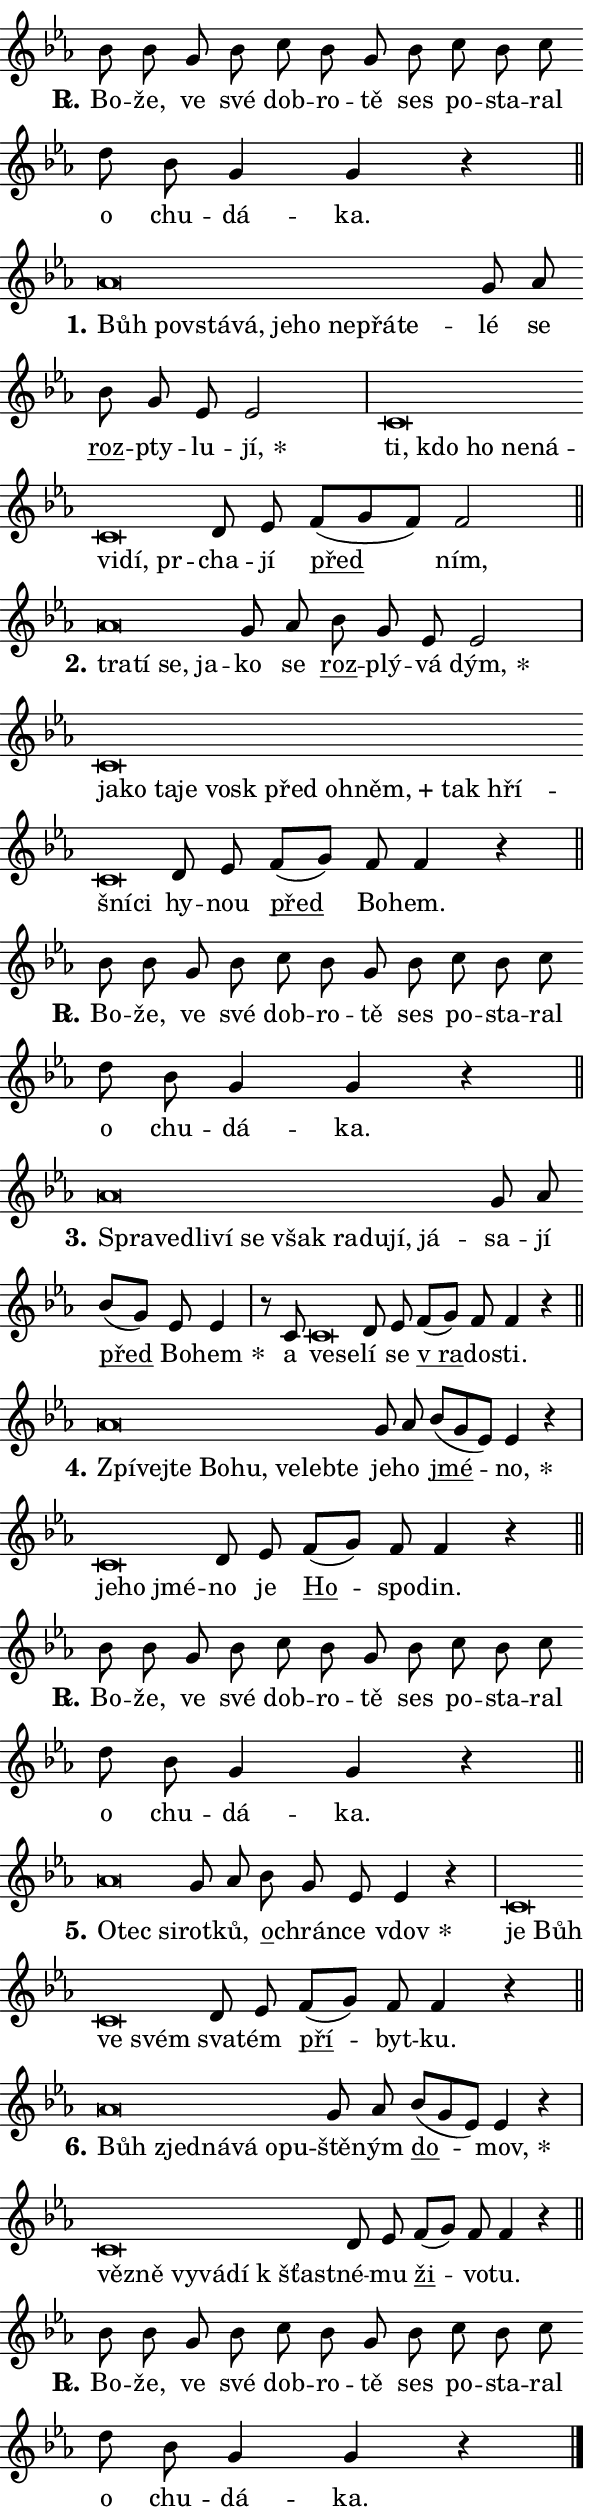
\version "2.24.0"
\header { tagline = "" }
\paper {
  indent = 0\cm
  top-margin = 0\cm
  right-margin = 0.13\cm % to fit lyric hyphens
  bottom-margin = 0\cm
  left-margin = 0\cm
  paper-width = 10\cm
  page-breaking = #ly:one-page-breaking
  system-system-spacing.basic-distance = #11
  score-system-spacing.basic-distance = #11
  ragged-last = ##f
}


%% Author: Thomas Morley
%% https://lists.gnu.org/archive/html/lilypond-user/2020-05/msg00002.html
#(define (line-position grob)
"Returns position of @var[grob} in current system:
   @code{'start}, if at first time-step
   @code{'end}, if at last time-step
   @code{'middle} otherwise
"
  (let* ((col (ly:item-get-column grob))
         (ln (ly:grob-object col 'left-neighbor))
         (rn (ly:grob-object col 'right-neighbor))
         (col-to-check-left (if (ly:grob? ln) ln col))
         (col-to-check-right (if (ly:grob? rn) rn col))
         (break-dir-left
           (and
             (ly:grob-property col-to-check-left 'non-musical #f)
             (ly:item-break-dir col-to-check-left)))
         (break-dir-right
           (and
             (ly:grob-property col-to-check-right 'non-musical #f)
             (ly:item-break-dir col-to-check-right))))
        (cond ((eqv? 1 break-dir-left) 'start)
              ((eqv? -1 break-dir-right) 'end)
              (else 'middle))))

#(define (tranparent-at-line-position vctor)
  (lambda (grob)
  "Relying on @code{line-position} select the relevant enry from @var{vctor}.
Used to determine transparency,"
    (case (line-position grob)
      ((end) (not (vector-ref vctor 0)))
      ((middle) (not (vector-ref vctor 1)))
      ((start) (not (vector-ref vctor 2))))))

noteHeadBreakVisibility =
#(define-music-function (break-visibility)(vector?)
"Makes @code{NoteHead}s transparent relying on @var{break-visibility}"
#{
  \override NoteHead.transparent =
    #(tranparent-at-line-position break-visibility)
#})

#(define delete-ledgers-for-transparent-note-heads
  (lambda (grob)
    "Reads whether a @code{NoteHead} is transparent.
If so this @code{NoteHead} is removed from @code{'note-heads} from
@var{grob}, which is supposed to be @code{LedgerLineSpanner}.
As a result ledgers are not printed for this @code{NoteHead}"
    (let* ((nhds-array (ly:grob-object grob 'note-heads))
           (nhds-list
             (if (ly:grob-array? nhds-array)
                 (ly:grob-array->list nhds-array)
                 '()))
           ;; Relies on the transparent-property being done before
           ;; Staff.LedgerLineSpanner.after-line-breaking is executed.
           ;; This is fragile ...
           (to-keep
             (remove
               (lambda (nhd)
                 (ly:grob-property nhd 'transparent #f))
               nhds-list)))
      ;; TODO find a better method to iterate over grob-arrays, similiar
      ;; to filter/remove etc for lists
      ;; For now rebuilt from scratch
      (set! (ly:grob-object grob 'note-heads)  '())
      (for-each
        (lambda (nhd)
          (ly:pointer-group-interface::add-grob grob 'note-heads nhd))
        to-keep))))

squashNotes = {
  \override NoteHead.X-extent = #'(-0.2 . 0.2)
  \override NoteHead.Y-extent = #'(-0.75 . 0)
  \override NoteHead.stencil =
    #(lambda (grob)
       (let ((pos (ly:grob-property grob 'staff-position)))
         (begin
           (if (< pos -7) (display "ERROR: Lower brevis then expected\n") (display ""))
           (if (<= pos -6) ly:text-interface::print ly:note-head::print))))
}
unSquashNotes = {
  \revert NoteHead.X-extent
  \revert NoteHead.Y-extent
  \revert NoteHead.stencil
}

hideNotes = \noteHeadBreakVisibility #begin-of-line-visible
unHideNotes = \noteHeadBreakVisibility #all-visible

% work-around for resetting accidentals
% https://lilypond.org/doc/v2.23/Documentation/notation/displaying-rhythms#unmetered-music
cadenzaMeasure = {
  \cadenzaOff
  \partial 1024 s1024
  \cadenzaOn
}

#(define-markup-command (accent layout props text) (markup?)
  "Underline accented syllable"
  (interpret-markup layout props
    #{\markup \override #'(offset . 4.3) \underline { #text }#}))

responsum = \markup \concat {
  "R" \hspace #-1.05 \path #0.1 #'((moveto 0 0.07) (lineto 0.9 0.8)) \hspace #0.05 "."
}

spaceSize = #0.6828661417322834 % exact space size for TeX Gyre Schola

\layout {
  \context {
    \Staff
    \remove "Time_signature_engraver"
    \override LedgerLineSpanner.after-line-breaking = #delete-ledgers-for-transparent-note-heads
  }
  \context {
    \Lyrics {
      \override LyricSpace.minimum-distance = \spaceSize
      \override LyricText.font-name = #"TeX Gyre Schola"
      \override LyricText.font-size = 1
      \override StanzaNumber.font-name = #"TeX Gyre Schola Bold"
      \override StanzaNumber.font-size = 1
    }
  }
  \context {
    \Score 
    \override NoteHead.text =
      #(lambda (grob) 
        (let ((pos (ly:grob-property grob 'staff-position)))
          #{\markup {
            \combine
              \halign #-0.55 \raise #(if (= pos -6) 0 0.5) \override #'(thickness . 2) \draw-line #'(3.2 . 0)
              \musicglyph "noteheads.sM1"
          }#}))
  }
}

% magnetic-lyrics.ily
%
%   written by
%     Jean Abou Samra <jean@abou-samra.fr>
%     Werner Lemberg <wl@gnu.org>
%
%   adapted by
%     Jiri Hon <jiri.hon@gmail.com>
%
% Version 2022-Apr-15

% https://www.mail-archive.com/lilypond-user@gnu.org/msg149350.html

#(define (Left_hyphen_pointer_engraver context)
   "Collect syllable-hyphen-syllable occurrences in lyrics and store
them in properties.  This engraver only looks to the left.  For
example, if the lyrics input is @code{foo -- bar}, it does the
following.

@itemize @bullet
@item
Set the @code{text} property of the @code{LyricHyphen} grob between
@q{foo} and @q{bar} to @code{foo}.

@item
Set the @code{left-hyphen} property of the @code{LyricText} grob with
text @q{foo} to the @code{LyricHyphen} grob between @q{foo} and
@q{bar}.
@end itemize

Use this auxiliary engraver in combination with the
@code{lyric-@/text::@/apply-@/magnetic-@/offset!} hook."
   (let ((hyphen #f)
         (text #f))
     (make-engraver
      (acknowledgers
       ((lyric-syllable-interface engraver grob source-engraver)
        (set! text grob)))
      (end-acknowledgers
       ((lyric-hyphen-interface engraver grob source-engraver)
        ;(when (not (grob::has-interface grob 'lyric-space-interface))
          (set! hyphen grob)));)
      ((stop-translation-timestep engraver)
       (when (and text hyphen)
         (ly:grob-set-object! text 'left-hyphen hyphen))
       (set! text #f)
       (set! hyphen #f)))))

#(define (lyric-text::apply-magnetic-offset! grob)
   "If the space between two syllables is less than the value in
property @code{LyricText@/.details@/.squash-threshold}, move the right
syllable to the left so that it gets concatenated with the left
syllable.

Use this function as a hook for
@code{LyricText@/.after-@/line-@/breaking} if the
@code{Left_@/hyphen_@/pointer_@/engraver} is active."
   (let ((hyphen (ly:grob-object grob 'left-hyphen #f)))
     (when hyphen
       (let ((left-text (ly:spanner-bound hyphen LEFT)))
         (when (grob::has-interface left-text 'lyric-syllable-interface)
           (let* ((common (ly:grob-common-refpoint grob left-text X))
                  (this-x-ext (ly:grob-extent grob common X))
                  (left-x-ext
                   (begin
                     ;; Trigger magnetism for left-text.
                     (ly:grob-property left-text 'after-line-breaking)
                     (ly:grob-extent left-text common X)))
                  ;; `delta` is the gap width between two syllables.
                  (delta (- (interval-start this-x-ext)
                            (interval-end left-x-ext)))
                  (details (ly:grob-property grob 'details))
                  (threshold (assoc-get 'squash-threshold details 0.2)))
             (when (< delta threshold)
               (let* (;; We have to manipulate the input text so that
                      ;; ligatures crossing syllable boundaries are not
                      ;; disabled.  For languages based on the Latin
                      ;; script this is essentially a beautification.
                      ;; However, for non-Western scripts it can be a
                      ;; necessity.
                      (lt (ly:grob-property left-text 'text))
                      (rt (ly:grob-property grob 'text))
                      (is-space (grob::has-interface hyphen 'lyric-space-interface))
                      (space (if is-space " " ""))
                      (extra-delta (if is-space spaceSize 0))
                      ;; Append new syllable.
                      (ltrt-space (if (and (string? lt) (string? rt))
                                (string-append lt space rt)
                                (make-concat-markup (list lt space rt))))
                      ;; Right-align `ltrt` to the right side.
                      (ltrt-space-markup (grob-interpret-markup
                               grob
                               (make-translate-markup
                                (cons (interval-length this-x-ext) 0)
                                (make-right-align-markup ltrt-space)))))
                 (begin
                   ;; Don't print `left-text`.
                   (ly:grob-set-property! left-text 'stencil #f)
                   ;; Set text and stencil (which holds all collected
                   ;; syllables so far) and shift it to the left.
                   (ly:grob-set-property! grob 'text ltrt-space)
                   (ly:grob-set-property! grob 'stencil ltrt-space-markup)
                   (ly:grob-translate-axis! grob (- (- delta extra-delta)) X))))))))))


#(define (lyric-hyphen::displace-bounds-first grob)
   ;; Make very sure this callback isn't triggered too early.
   (let ((left (ly:spanner-bound grob LEFT))
         (right (ly:spanner-bound grob RIGHT)))
     (ly:grob-property left 'after-line-breaking)
     (ly:grob-property right 'after-line-breaking)
     (ly:lyric-hyphen::print grob)))

squashThreshold = #0.4

\layout {
  \context {
    \Lyrics
    \consists #Left_hyphen_pointer_engraver
    \override LyricText.after-line-breaking =
      #lyric-text::apply-magnetic-offset!
    \override LyricHyphen.stencil = #lyric-hyphen::displace-bounds-first
    \override LyricText.details.squash-threshold = \squashThreshold
    \override LyricHyphen.minimum-distance = 0
    \override LyricHyphen.minimum-length = \squashThreshold
  }
}

squashText = \override LyricText.details.squash-threshold = 9999
unSquashText = \override LyricText.details.squash-threshold = \squashThreshold

leftText = \override LyricText.self-alignment-X = #LEFT
unLeftText = \revert LyricText.self-alignment-X

starOffset = #(lambda (grob) 
                (let ((x_offset (ly:self-alignment-interface::aligned-on-x-parent grob)))
                  (if (= x_offset 0) 0 (+ x_offset 1.2))))

star = #(define-music-function (syllable)(string?)
"Append star separator at the end of a syllable"
#{
  \once \override LyricText.X-offset = #starOffset
  \lyricmode { \markup {
    #syllable
    \override #'((font-name . "TeX Gyre Schola Bold")) \hspace #0.2 \lower #0.65 \larger "*"
  } }
#})

starAccent = #(define-music-function (syllable)(string?)
"Append star separator at the end of a syllable and make accent"
#{
  \once \override LyricText.X-offset = #starOffset
  \lyricmode { \markup {
    \accent #syllable
    \override #'((font-name . "TeX Gyre Schola Bold")) \hspace #0.2 \lower #0.65 \larger "*"
  } }
#})

breath = #(define-music-function (syllable)(string?)
"Append breathing indicator at the end of a syllable"
#{
  \lyricmode { \markup { #syllable "+" } }
#})

optionalBreath = #(define-music-function (syllable)(string?)
"Append optional breathing indicator at the end of a syllable"
#{
  \lyricmode { \markup { #syllable "(+)" } }
#})


\score {
    <<
        \new Voice = "melody" { \cadenzaOn \key es \major \relative { bes'8 bes g bes c bes g bes \bar "" c bes c \bar "" d bes g4 g r \cadenzaMeasure \bar "||" \break } }
        \new Lyrics \lyricsto "melody" { \lyricmode { \set stanza = \responsum
Bo -- že, ve své dob -- ro -- tě ses po -- sta -- ral o chu -- dá -- ka. } }
    >>
    \layout {}
}

\score {
    <<
        \new Voice = "melody" { \cadenzaOn \key es \major \relative { \squashNotes as'\breve*1/16 \hideNotes \breve*1/16 \bar "" \breve*1/16 \bar "" \breve*1/16 \bar "" \breve*1/16 \bar "" \breve*1/16 \bar "" \breve*1/16 \bar "" \breve*1/16 \breve*1/16 \bar "" \unHideNotes \unSquashNotes g8 as \bar "" bes g es es2 \cadenzaMeasure \bar "|" \squashNotes c\breve*1/16 \hideNotes \breve*1/16 \bar "" \breve*1/16 \bar "" \breve*1/16 \bar "" \breve*1/16 \bar "" \breve*1/16 \bar "" \breve*1/16 \breve*1/16 \bar "" \unHideNotes \unSquashNotes d8 es \bar "" f[( g f)] f2 \cadenzaMeasure \bar "||" \break } }
        \new Lyrics \lyricsto "melody" { \lyricmode { \set stanza = "1."
\leftText Bůh \squashText po -- vstá -- vá, je -- ho ne -- přá -- te -- \unLeftText \unSquashText lé se \markup \accent roz -- pty -- lu -- \star jí, \leftText ti, \squashText kdo ho ne -- ná -- vi -- dí, pr -- \unLeftText \unSquashText cha -- jí \markup \accent před ním, } }
    >>
    \layout {}
}

\score {
    <<
        \new Voice = "melody" { \cadenzaOn \key es \major \relative { \squashNotes as'\breve*1/16 \hideNotes \breve*1/16 \bar "" \breve*1/16 \breve*1/16 \bar "" \unHideNotes \unSquashNotes g8 as \bar "" bes g es es2 \cadenzaMeasure \bar "|" \squashNotes c\breve*1/16 \hideNotes \breve*1/16 \bar "" \breve*1/16 \bar "" \breve*1/16 \bar "" \breve*1/16 \bar "" \breve*1/16 \bar "" \breve*1/16 \bar "" \breve*1/16 \bar "" \breve*1/16 \bar "" \breve*1/16 \bar "" \breve*1/16 \breve*1/16 \bar "" \unHideNotes \unSquashNotes d8 es \bar "" f[( g)] f f4 r \cadenzaMeasure \bar "||" \break } }
        \new Lyrics \lyricsto "melody" { \lyricmode { \set stanza = "2."
\leftText tra -- \squashText tí se, ja -- \unLeftText \unSquashText ko se \markup \accent roz -- plý -- vá \star dým, \leftText ja -- \squashText ko ta -- je vosk před oh -- \breath "něm," tak hří -- šní -- ci \unLeftText \unSquashText hy -- nou \markup \accent před Bo -- hem. } }
    >>
    \layout {}
}

\score {
    <<
        \new Voice = "melody" { \cadenzaOn \key es \major \relative { bes'8 bes g bes c bes g bes \bar "" c bes c \bar "" d bes g4 g r \cadenzaMeasure \bar "||" \break } }
        \new Lyrics \lyricsto "melody" { \lyricmode { \set stanza = \responsum
Bo -- že, ve své dob -- ro -- tě ses po -- sta -- ral o chu -- dá -- ka. } }
    >>
    \layout {}
}

\score {
    <<
        \new Voice = "melody" { \cadenzaOn \key es \major \relative { \squashNotes as'\breve*1/16 \hideNotes \breve*1/16 \bar "" \breve*1/16 \bar "" \breve*1/16 \bar "" \breve*1/16 \bar "" \breve*1/16 \bar "" \breve*1/16 \bar "" \breve*1/16 \bar "" \breve*1/16 \breve*1/16 \bar "" \unHideNotes \unSquashNotes g8 as \bar "" bes[( g)] es es4 \cadenzaMeasure \bar "|" r8 c8 \squashNotes c\breve*1/16 \hideNotes \breve*1/16 \bar "" \unHideNotes \unSquashNotes d8 es \bar "" f[( g)] f f4 r \cadenzaMeasure \bar "||" \break } }
        \new Lyrics \lyricsto "melody" { \lyricmode { \set stanza = "3."
\leftText Spra -- \squashText ve -- dli -- ví se však ra -- du -- jí, já -- \unLeftText \unSquashText sa -- jí \markup \accent před Bo -- \star hem a \leftText ve -- \squashText se -- \unLeftText \unSquashText lí se \markup \accent "v ra" -- do -- sti. } }
    >>
    \layout {}
}

\score {
    <<
        \new Voice = "melody" { \cadenzaOn \key es \major \relative { \squashNotes as'\breve*1/16 \hideNotes \breve*1/16 \bar "" \breve*1/16 \bar "" \breve*1/16 \bar "" \breve*1/16 \bar "" \breve*1/16 \bar "" \breve*1/16 \breve*1/16 \bar "" \unHideNotes \unSquashNotes g8 as \bar "" bes[( g es)] es4 r \cadenzaMeasure \bar "|" \squashNotes c\breve*1/16 \hideNotes \breve*1/16 \breve*1/16 \bar "" \unHideNotes \unSquashNotes d8 es \bar "" f[( g)] f f4 r \cadenzaMeasure \bar "||" \break } }
        \new Lyrics \lyricsto "melody" { \lyricmode { \set stanza = "4."
\leftText Zpí -- \squashText vej -- te Bo -- hu, ve -- leb -- te \unLeftText \unSquashText je -- ho \markup \accent jmé -- \star no, \leftText je -- \squashText ho jmé -- \unLeftText \unSquashText no je \markup \accent Ho -- spo -- din. } }
    >>
    \layout {}
}

\score {
    <<
        \new Voice = "melody" { \cadenzaOn \key es \major \relative { bes'8 bes g bes c bes g bes \bar "" c bes c \bar "" d bes g4 g r \cadenzaMeasure \bar "||" \break } }
        \new Lyrics \lyricsto "melody" { \lyricmode { \set stanza = \responsum
Bo -- že, ve své dob -- ro -- tě ses po -- sta -- ral o chu -- dá -- ka. } }
    >>
    \layout {}
}

\score {
    <<
        \new Voice = "melody" { \cadenzaOn \key es \major \relative { \squashNotes as'\breve*1/16 \hideNotes \breve*1/16 \breve*1/16 \bar "" \unHideNotes \unSquashNotes g8 as \bar "" bes g es es4 r \cadenzaMeasure \bar "|" \squashNotes c\breve*1/16 \hideNotes \breve*1/16 \bar "" \breve*1/16 \breve*1/16 \bar "" \unHideNotes \unSquashNotes d8 es \bar "" f[( g)] f f4 r \cadenzaMeasure \bar "||" \break } }
        \new Lyrics \lyricsto "melody" { \lyricmode { \set stanza = "5."
\leftText O -- \squashText tec si -- \unLeftText \unSquashText rot -- ků, \markup \accent o -- chrán -- ce \star vdov \leftText je \squashText Bůh ve svém \unLeftText \unSquashText sva -- tém \markup \accent pří -- byt -- ku. } }
    >>
    \layout {}
}

\score {
    <<
        \new Voice = "melody" { \cadenzaOn \key es \major \relative { \squashNotes as'\breve*1/16 \hideNotes \breve*1/16 \bar "" \breve*1/16 \bar "" \breve*1/16 \bar "" \breve*1/16 \breve*1/16 \bar "" \unHideNotes \unSquashNotes g8 as \bar "" bes[( g es)] es4 r \cadenzaMeasure \bar "|" \squashNotes c\breve*1/16 \hideNotes \breve*1/16 \bar "" \breve*1/16 \bar "" \breve*1/16 \bar "" \breve*1/16 \breve*1/16 \bar "" \unHideNotes \unSquashNotes d8 es \bar "" f[( g)] f f4 r \cadenzaMeasure \bar "||" \break } }
        \new Lyrics \lyricsto "melody" { \lyricmode { \set stanza = "6."
\leftText Bůh \squashText zjed -- ná -- vá o -- pu -- \unLeftText \unSquashText ště -- ným \markup \accent do -- \star mov, \leftText věz -- \squashText ně vy -- vá -- dí "k šťast" -- \unLeftText \unSquashText né -- mu \markup \accent ži -- vo -- tu. } }
    >>
    \layout {}
}

\score {
    <<
        \new Voice = "melody" { \cadenzaOn \key es \major \relative { bes'8 bes g bes c bes g bes \bar "" c bes c \bar "" d bes g4 g r \cadenzaMeasure \bar "||" \break } \bar "|." }
        \new Lyrics \lyricsto "melody" { \lyricmode { \set stanza = \responsum
Bo -- že, ve své dob -- ro -- tě ses po -- sta -- ral o chu -- dá -- ka. } }
    >>
    \layout {}
}
